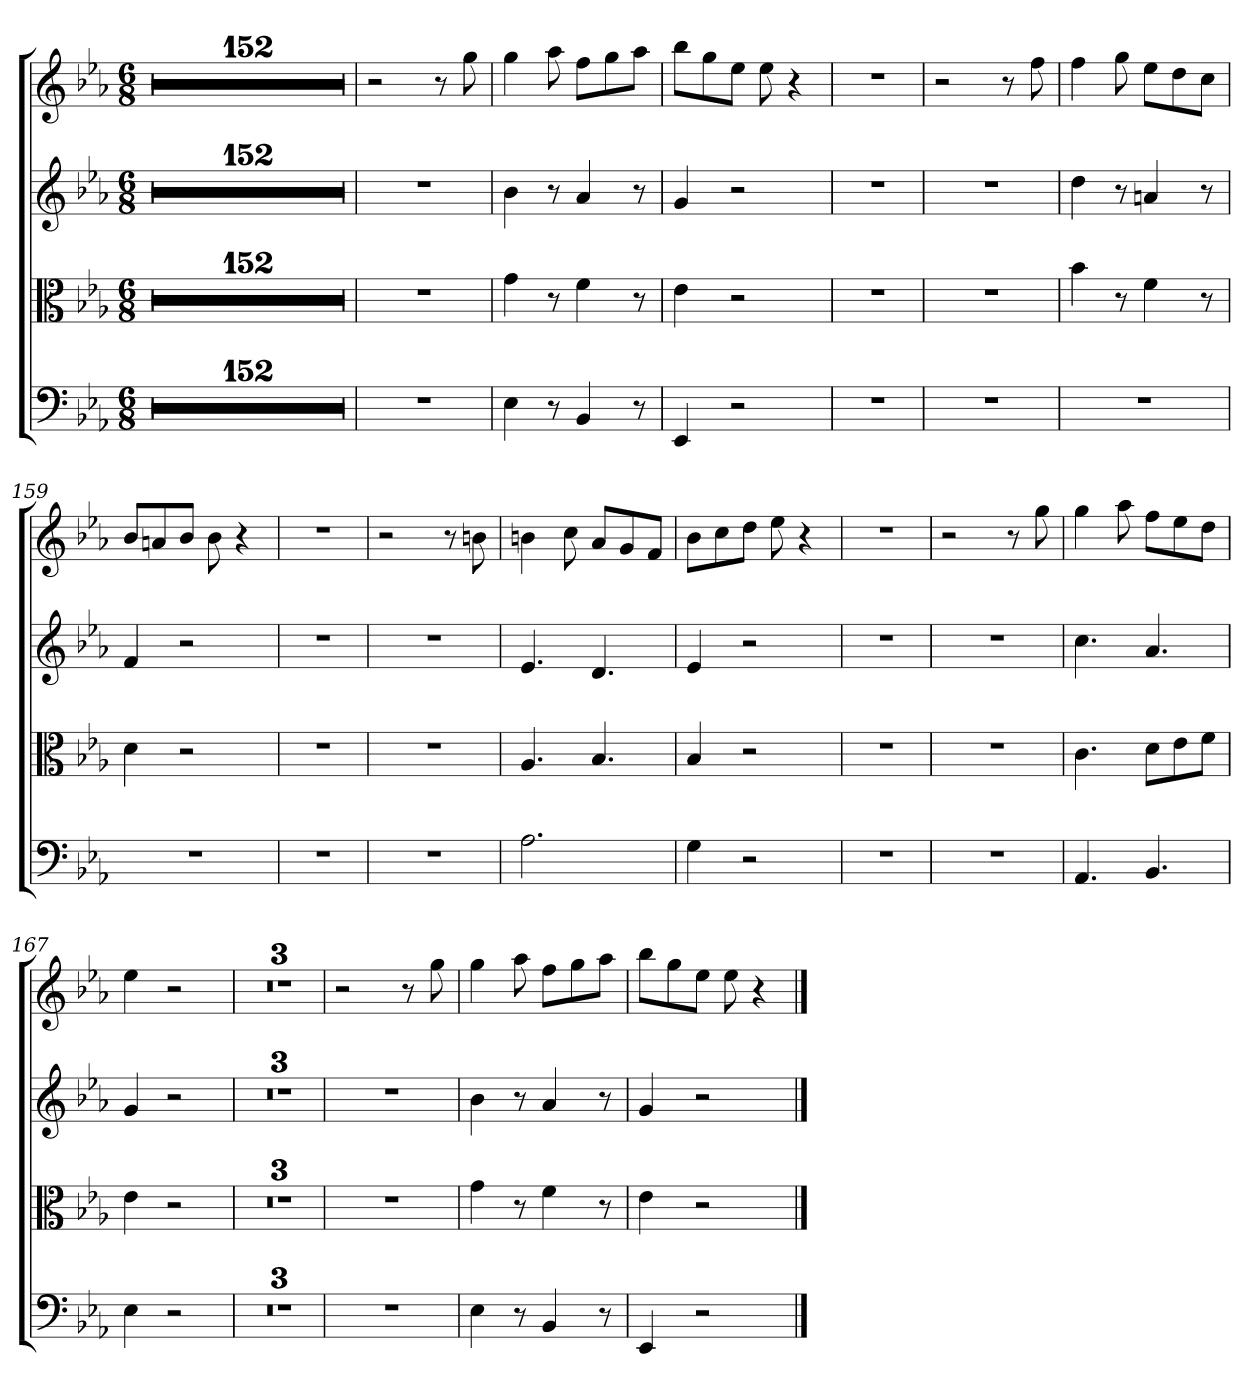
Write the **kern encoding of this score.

**kern	**kern	**kern	**kern
*part4	*part3	*part2	*part1
*staff4	*staff3	*staff2	*staff1
*clefF4	*clefC3	*	*
*k[b-e-a-]	*k[b-e-a-]	*k[b-e-a-]	*k[b-e-a-]
*E-:	*E-:	*E-:	*E-:
*M6/8	*M6/8	*M6/8	*M6/8
=	=	=	=
2.r	2.r	2.r	2.r
=2	=2	=2	=2
2.r	2.r	2.r	2.r
=3	=3	=3	=3
2.r	2.r	2.r	2.r
=4	=4	=4	=4
2.r	2.r	2.r	2.r
=5	=5	=5	=5
2.r	2.r	2.r	2.r
=6	=6	=6	=6
2.r	2.r	2.r	2.r
=7	=7	=7	=7
2.r	2.r	2.r	2.r
=8	=8	=8	=8
2.r	2.r	2.r	2.r
=9	=9	=9	=9
2.r	2.r	2.r	2.r
=10	=10	=10	=10
2.r	2.r	2.r	2.r
=11	=11	=11	=11
2.r	2.r	2.r	2.r
=12	=12	=12	=12
2.r	2.r	2.r	2.r
=13	=13	=13	=13
2.r	2.r	2.r	2.r
=14	=14	=14	=14
2.r	2.r	2.r	2.r
=15	=15	=15	=15
2.r	2.r	2.r	2.r
=16	=16	=16	=16
2.r	2.r	2.r	2.r
=17	=17	=17	=17
2.r	2.r	2.r	2.r
=18	=18	=18	=18
2.r	2.r	2.r	2.r
=19	=19	=19	=19
2.r	2.r	2.r	2.r
=20	=20	=20	=20
2.r	2.r	2.r	2.r
=21	=21	=21	=21
2.r	2.r	2.r	2.r
=22	=22	=22	=22
2.r	2.r	2.r	2.r
=23	=23	=23	=23
2.r	2.r	2.r	2.r
=24	=24	=24	=24
2.r	2.r	2.r	2.r
=25	=25	=25	=25
2.r	2.r	2.r	2.r
=26	=26	=26	=26
2.r	2.r	2.r	2.r
=27	=27	=27	=27
2.r	2.r	2.r	2.r
=28	=28	=28	=28
2.r	2.r	2.r	2.r
=29	=29	=29	=29
2.r	2.r	2.r	2.r
=30	=30	=30	=30
2.r	2.r	2.r	2.r
=31	=31	=31	=31
2.r	2.r	2.r	2.r
=32	=32	=32	=32
2.r	2.r	2.r	2.r
=33	=33	=33	=33
2.r	2.r	2.r	2.r
=34	=34	=34	=34
2.r	2.r	2.r	2.r
=35	=35	=35	=35
2.r	2.r	2.r	2.r
=36	=36	=36	=36
2.r	2.r	2.r	2.r
=37	=37	=37	=37
2.r	2.r	2.r	2.r
=38	=38	=38	=38
2.r	2.r	2.r	2.r
=39	=39	=39	=39
2.r	2.r	2.r	2.r
=40	=40	=40	=40
2.r	2.r	2.r	2.r
=41	=41	=41	=41
2.r	2.r	2.r	2.r
=42	=42	=42	=42
2.r	2.r	2.r	2.r
=43	=43	=43	=43
2.r	2.r	2.r	2.r
=44	=44	=44	=44
2.r	2.r	2.r	2.r
=45	=45	=45	=45
2.r	2.r	2.r	2.r
=46	=46	=46	=46
2.r	2.r	2.r	2.r
=47	=47	=47	=47
2.r	2.r	2.r	2.r
=48	=48	=48	=48
2.r	2.r	2.r	2.r
=49	=49	=49	=49
2.r	2.r	2.r	2.r
=50	=50	=50	=50
2.r	2.r	2.r	2.r
=51	=51	=51	=51
2.r	2.r	2.r	2.r
=52	=52	=52	=52
2.r	2.r	2.r	2.r
=53	=53	=53	=53
2.r	2.r	2.r	2.r
=54	=54	=54	=54
2.r	2.r	2.r	2.r
=55	=55	=55	=55
2.r	2.r	2.r	2.r
=56	=56	=56	=56
2.r	2.r	2.r	2.r
=57	=57	=57	=57
2.r	2.r	2.r	2.r
=58	=58	=58	=58
2.r	2.r	2.r	2.r
=59	=59	=59	=59
2.r	2.r	2.r	2.r
=60	=60	=60	=60
2.r	2.r	2.r	2.r
=61	=61	=61	=61
2.r	2.r	2.r	2.r
=62	=62	=62	=62
2.r	2.r	2.r	2.r
=63	=63	=63	=63
2.r	2.r	2.r	2.r
=64	=64	=64	=64
2.r	2.r	2.r	2.r
=65	=65	=65	=65
2.r	2.r	2.r	2.r
=66	=66	=66	=66
2.r	2.r	2.r	2.r
=67	=67	=67	=67
2.r	2.r	2.r	2.r
=68	=68	=68	=68
2.r	2.r	2.r	2.r
=69	=69	=69	=69
2.r	2.r	2.r	2.r
=70	=70	=70	=70
2.r	2.r	2.r	2.r
=71	=71	=71	=71
2.r	2.r	2.r	2.r
=72	=72	=72	=72
2.r	2.r	2.r	2.r
=73	=73	=73	=73
2.r	2.r	2.r	2.r
=74	=74	=74	=74
2.r	2.r	2.r	2.r
=75	=75	=75	=75
2.r	2.r	2.r	2.r
=76	=76	=76	=76
2.r	2.r	2.r	2.r
=77	=77	=77	=77
2.r	2.r	2.r	2.r
=78	=78	=78	=78
2.r	2.r	2.r	2.r
=79	=79	=79	=79
2.r	2.r	2.r	2.r
=80	=80	=80	=80
2.r	2.r	2.r	2.r
=81	=81	=81	=81
2.r	2.r	2.r	2.r
=82	=82	=82	=82
2.r	2.r	2.r	2.r
=83	=83	=83	=83
2.r	2.r	2.r	2.r
=84	=84	=84	=84
2.r	2.r	2.r	2.r
=85	=85	=85	=85
2.r	2.r	2.r	2.r
=86	=86	=86	=86
2.r	2.r	2.r	2.r
=87	=87	=87	=87
2.r	2.r	2.r	2.r
=88	=88	=88	=88
2.r	2.r	2.r	2.r
=89	=89	=89	=89
2.r	2.r	2.r	2.r
=90	=90	=90	=90
2.r	2.r	2.r	2.r
=91	=91	=91	=91
2.r	2.r	2.r	2.r
=92	=92	=92	=92
2.r	2.r	2.r	2.r
=93	=93	=93	=93
2.r	2.r	2.r	2.r
=94	=94	=94	=94
2.r	2.r	2.r	2.r
=95	=95	=95	=95
2.r	2.r	2.r	2.r
=96	=96	=96	=96
2.r	2.r	2.r	2.r
=97	=97	=97	=97
2.r	2.r	2.r	2.r
=98	=98	=98	=98
2.r	2.r	2.r	2.r
=99	=99	=99	=99
2.r	2.r	2.r	2.r
=100	=100	=100	=100
2.r	2.r	2.r	2.r
=101	=101	=101	=101
2.r	2.r	2.r	2.r
=102	=102	=102	=102
2.r	2.r	2.r	2.r
=103	=103	=103	=103
2.r	2.r	2.r	2.r
=104	=104	=104	=104
2.r	2.r	2.r	2.r
=105	=105	=105	=105
2.r	2.r	2.r	2.r
=106	=106	=106	=106
2.r	2.r	2.r	2.r
=107	=107	=107	=107
2.r	2.r	2.r	2.r
=108	=108	=108	=108
2.r	2.r	2.r	2.r
=109	=109	=109	=109
2.r	2.r	2.r	2.r
=110	=110	=110	=110
2.r	2.r	2.r	2.r
=111	=111	=111	=111
2.r	2.r	2.r	2.r
=112	=112	=112	=112
2.r	2.r	2.r	2.r
=113	=113	=113	=113
2.r	2.r	2.r	2.r
=114	=114	=114	=114
2.r	2.r	2.r	2.r
=115	=115	=115	=115
2.r	2.r	2.r	2.r
=116	=116	=116	=116
2.r	2.r	2.r	2.r
=117	=117	=117	=117
2.r	2.r	2.r	2.r
=118	=118	=118	=118
2.r	2.r	2.r	2.r
=119	=119	=119	=119
2.r	2.r	2.r	2.r
=120	=120	=120	=120
2.r	2.r	2.r	2.r
=121	=121	=121	=121
2.r	2.r	2.r	2.r
=122	=122	=122	=122
2.r	2.r	2.r	2.r
=123	=123	=123	=123
2.r	2.r	2.r	2.r
=124	=124	=124	=124
2.r	2.r	2.r	2.r
=125	=125	=125	=125
2.r	2.r	2.r	2.r
=126	=126	=126	=126
2.r	2.r	2.r	2.r
=127	=127	=127	=127
2.r	2.r	2.r	2.r
=128	=128	=128	=128
2.r	2.r	2.r	2.r
=129	=129	=129	=129
2.r	2.r	2.r	2.r
=130	=130	=130	=130
2.r	2.r	2.r	2.r
=131	=131	=131	=131
2.r	2.r	2.r	2.r
=132	=132	=132	=132
2.r	2.r	2.r	2.r
=133	=133	=133	=133
2.r	2.r	2.r	2.r
=134	=134	=134	=134
2.r	2.r	2.r	2.r
=135	=135	=135	=135
2.r	2.r	2.r	2.r
=136	=136	=136	=136
2.r	2.r	2.r	2.r
=137	=137	=137	=137
2.r	2.r	2.r	2.r
=138	=138	=138	=138
2.r	2.r	2.r	2.r
=139	=139	=139	=139
2.r	2.r	2.r	2.r
=140	=140	=140	=140
2.r	2.r	2.r	2.r
=141	=141	=141	=141
2.r	2.r	2.r	2.r
=142	=142	=142	=142
2.r	2.r	2.r	2.r
=143	=143	=143	=143
2.r	2.r	2.r	2.r
=144	=144	=144	=144
2.r	2.r	2.r	2.r
=145	=145	=145	=145
2.r	2.r	2.r	2.r
=146	=146	=146	=146
2.r	2.r	2.r	2.r
=147	=147	=147	=147
2.r	2.r	2.r	2.r
=148	=148	=148	=148
2.r	2.r	2.r	2.r
=149	=149	=149	=149
2.r	2.r	2.r	2.r
=150	=150	=150	=150
2.r	2.r	2.r	2.r
=151	=151	=151	=151
2.r	2.r	2.r	2.r
=152	=152	=152	=152
2.r	2.r	2.r	2.r
=153	=153	=153	=153
2.r	2.r	2.r	2r
.	.	.	8r
.	.	.	8gg
=154	=154	=154	=154
4E-	4g	4b-	4gg
8r	8r	8r	8aa-
4BB-	4f	4a-	8ffL
.	.	.	8gg
8r	8r	8r	8aa-J
=155	=155	=155	=155
4EE-	4e-	4g	8bb-L
.	.	.	8gg
2r	2r	2r	8ee-J
.	.	.	8ee-
.	.	.	4r
=156	=156	=156	=156
2.r	2.r	2.r	2.r
=157	=157	=157	=157
2.r	2.r	2.r	2r
.	.	.	8r
.	.	.	8ff
=158	=158	=158	=158
2.r	4b-	4dd	4ff
.	8r	8r	8gg
.	4f	4an	8ee-L
.	.	.	8dd
.	8r	8r	8ccJ
=159	=159	=159	=159
2.r	4d	4f	8b-L
.	.	.	8an
.	2r	2r	8b-J
.	.	.	8b-
.	.	.	4r
=160	=160	=160	=160
2.r	2.r	2.r	2.r
=161	=161	=161	=161
2.r	2.r	2.r	2r
.	.	.	8r
.	.	.	8bn
=162	=162	=162	=162
2.A-	4.A-	4.e-	4bn
.	.	.	8cc
.	4.B-	4.d	8a-L
.	.	.	8g
.	.	.	8fJ
=163	=163	=163	=163
4G	4B-	4e-	8b-L
.	.	.	8cc
2r	2r	2r	8ddJ
.	.	.	8ee-
.	.	.	4r
=164	=164	=164	=164
2.r	2.r	2.r	2.r
=165	=165	=165	=165
2.r	2.r	2.r	2r
.	.	.	8r
.	.	.	8gg
=166	=166	=166	=166
4.AA-	4.c	4.cc	4gg
.	.	.	8aa-
4.BB-	8d\L	4.a-	8ffL
.	8e-\	.	8ee-
.	8f\J	.	8ddJ
=167	=167	=167	=167
4E-	4e-	4g	4ee-
2r	2r	2r	2r
=168	=168	=168	=168
2.r	2.r	2.r	2.r
=169	=169	=169	=169
2.r	2.r	2.r	2.r
=170	=170	=170	=170
2.r	2.r	2.r	2.r
=171	=171	=171	=171
2.r	2.r	2.r	2r
.	.	.	8r
.	.	.	8gg
=172	=172	=172	=172
4E-	4g	4b-	4gg
8r	8r	8r	8aa-
4BB-	4f	4a-	8ffL
.	.	.	8gg
8r	8r	8r	8aa-J
=173	=173	=173	=173
4EE-	4e-	4g	8bb-L
.	.	.	8gg
2r	2r	2r	8ee-J
.	.	.	8ee-
.	.	.	4r
==	==	==	==
*-	*-	*-	*-
